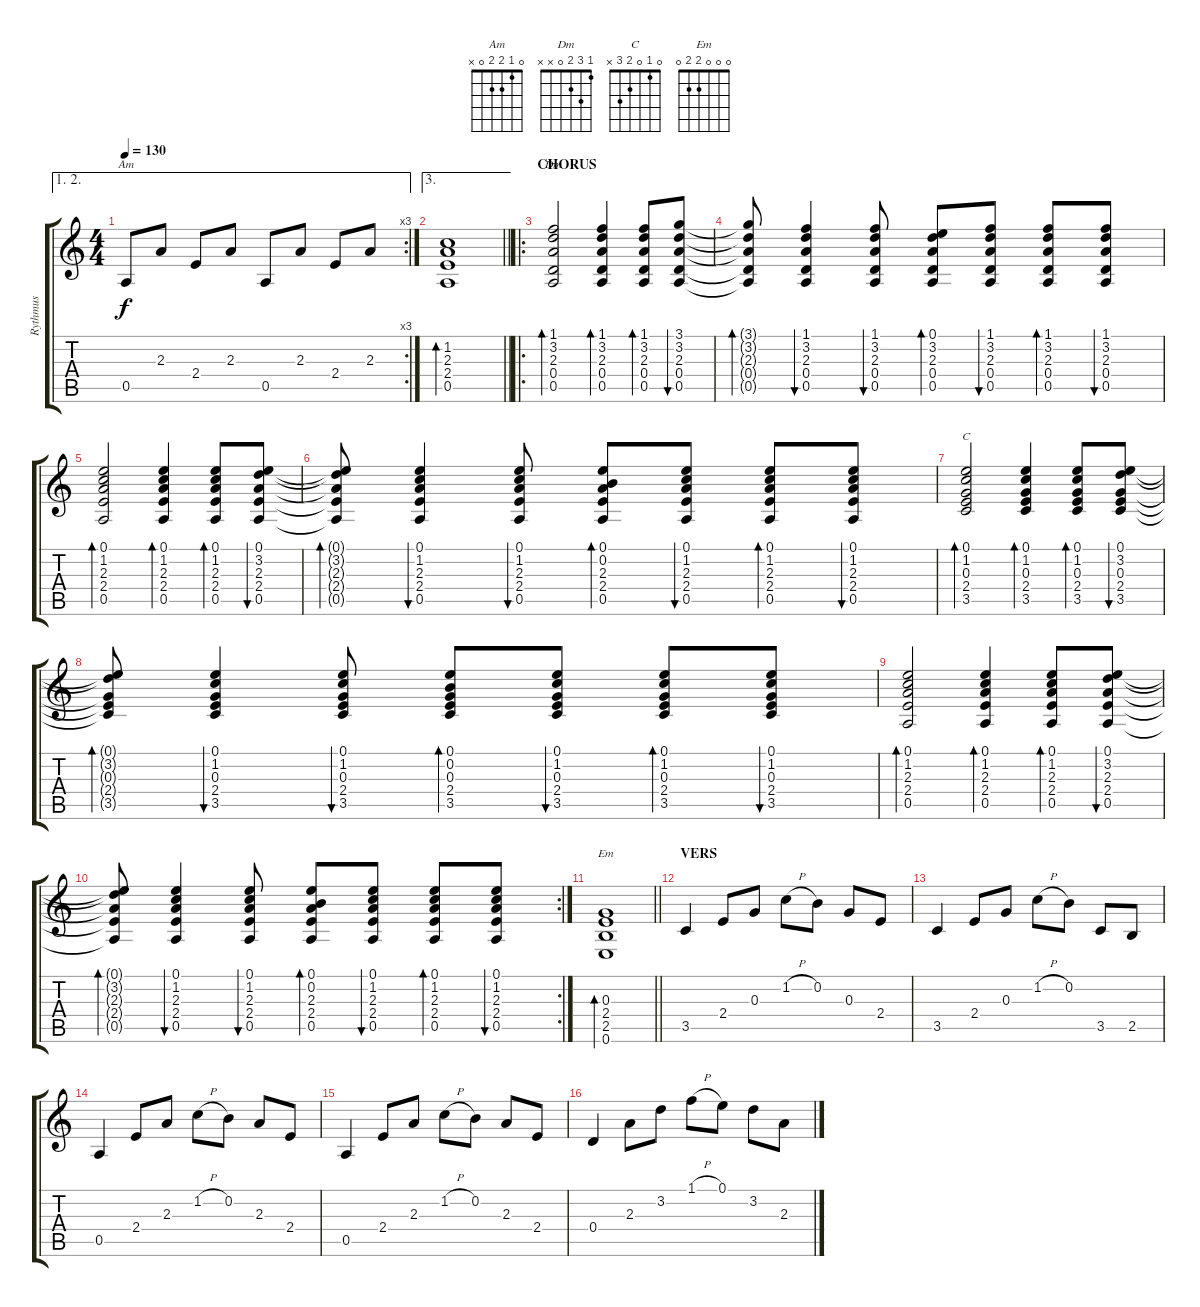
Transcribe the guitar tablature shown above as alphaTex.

\track ("Rythmus" "Rythmus") {instrument acousticguitarsteel}
\staff {score tabs}
\tuning (E4 B3 G3 D3 A2 E2) {hide}
\chord ("Am" 0 1 2 2 0 x)
\chord ("Dm" 1 3 2 0 x x)
\chord ("C" 0 1 0 2 3 x)
\chord ("Em" 0 0 0 2 2 0)
\ae (1 2)
\rc 3
\ts (4 4)
\tempo 130
\clef g2
\ks c
0.5.8{ch "Am" dy f} 2.3.8 2.4.8 2.3.8 0.5.8 2.3.8 2.4.8 2.3.8 |
\ae 3
\barLineRight lightlight
(1.2 2.3 2.4 0.5).1{bd 60} |
\ro
\section ("" "CHORUS")
(1.1 3.2 2.3 0.4 0.5).2{bd 60 ch "Dm"} (1.1 3.2 2.3 0.4 0.5).4{bd 60} (1.1 3.2 2.3 0.4 0.5).8{bd 60} (3.1 3.2 2.3 0.4 0.5).8{bu 60} |
(3.1{t} 3.2{t} 2.3{t} 0.4{t} 0.5{t}).8{bd 60} (1.1 3.2 2.3 0.4 0.5).4{bu 60} (1.1 3.2 2.3 0.4 0.5).8{bu 60} (0.1 3.2 2.3 0.4 0.5).8{bd 60} (1.1 3.2 2.3 0.4 0.5).8{bu 60} (1.1 3.2 2.3 0.4 0.5).8{bd 60} (1.1 3.2 2.3 0.4 0.5).8{bu 60} |
(0.1 1.2 2.3 2.4 0.5).2{bd 60} (0.1 1.2 2.3 2.4 0.5).4{bd 60} (0.1 1.2 2.3 2.4 0.5).8{bd 60} (0.1 3.2 2.3 2.4 0.5).8{bu 60} |
(0.1{t} 3.2{t} 2.3{t} 2.4{t} 0.5{t}).8{bd 60} (0.1 1.2 2.3 2.4 0.5).4{bu 60} (0.1 1.2 2.3 2.4 0.5).8{bu 60} (0.1 0.2 2.3 2.4 0.5).8{bd 60} (0.1 1.2 2.3 2.4 0.5).8{bu 60} (0.1 1.2 2.3 2.4 0.5).8{bd 60} (0.1 1.2 2.3 2.4 0.5).8{bu 60} |
(0.1 1.2 0.3 2.4 3.5).2{bd 60 ch "C"} (0.1 1.2 0.3 2.4 3.5).4{bd 60} (0.1 1.2 0.3 2.4 3.5).8{bd 60} (0.1 3.2 0.3 2.4 3.5).8{bu 60} |
(0.1{t} 3.2{t} 0.3{t} 2.4{t} 3.5{t}).8{bd 60} (0.1 1.2 0.3 2.4 3.5).4{bu 60} (0.1 1.2 0.3 2.4 3.5).8{bu 60} (0.1 0.2 0.3 2.4 3.5).8{bd 60} (0.1 1.2 0.3 2.4 3.5).8{bu 60} (0.1 1.2 0.3 2.4 3.5).8{bd 60} (0.1 1.2 0.3 2.4 3.5).8{bu 60} |
(0.1 1.2 2.3 2.4 0.5).2{bd 60} (0.1 1.2 2.3 2.4 0.5).4{bd 60} (0.1 1.2 2.3 2.4 0.5).8{bd 60} (0.1 3.2 2.3 2.4 0.5).8{bu 60} |
\rc 2
(0.1{t} 3.2{t} 2.3{t} 2.4{t} 0.5{t}).8{bd 60} (0.1 1.2 2.3 2.4 0.5).4{bu 60} (0.1 1.2 2.3 2.4 0.5).8{bu 60} (0.1 0.2 2.3 2.4 0.5).8{bd 60} (0.1 1.2 2.3 2.4 0.5).8{bu 60} (0.1 1.2 2.3 2.4 0.5).8{bd 60} (0.1 1.2 2.3 2.4 0.5).8{bu 60} |
\barLineRight lightlight
(0.3 2.4 2.5 0.6).1{bd 60 ch "Em"} |
\section ("" "VERS")
3.5.4 2.4.8 0.3.8 1.2{h}.8 0.2.8 0.3.8 2.4.8 |
3.5.4 2.4.8 0.3.8 1.2{h}.8 0.2.8 3.5.8 2.5.8 |
0.5.4 2.4.8 2.3.8 1.2{h}.8 0.2.8 2.3.8 2.4.8 |
0.5.4 2.4.8 2.3.8 1.2{h}.8 0.2.8 2.3.8 2.4.8 |
0.4.4 2.3.8 3.2.8 1.1{h}.8 0.1.8 3.2.8 2.3.8
